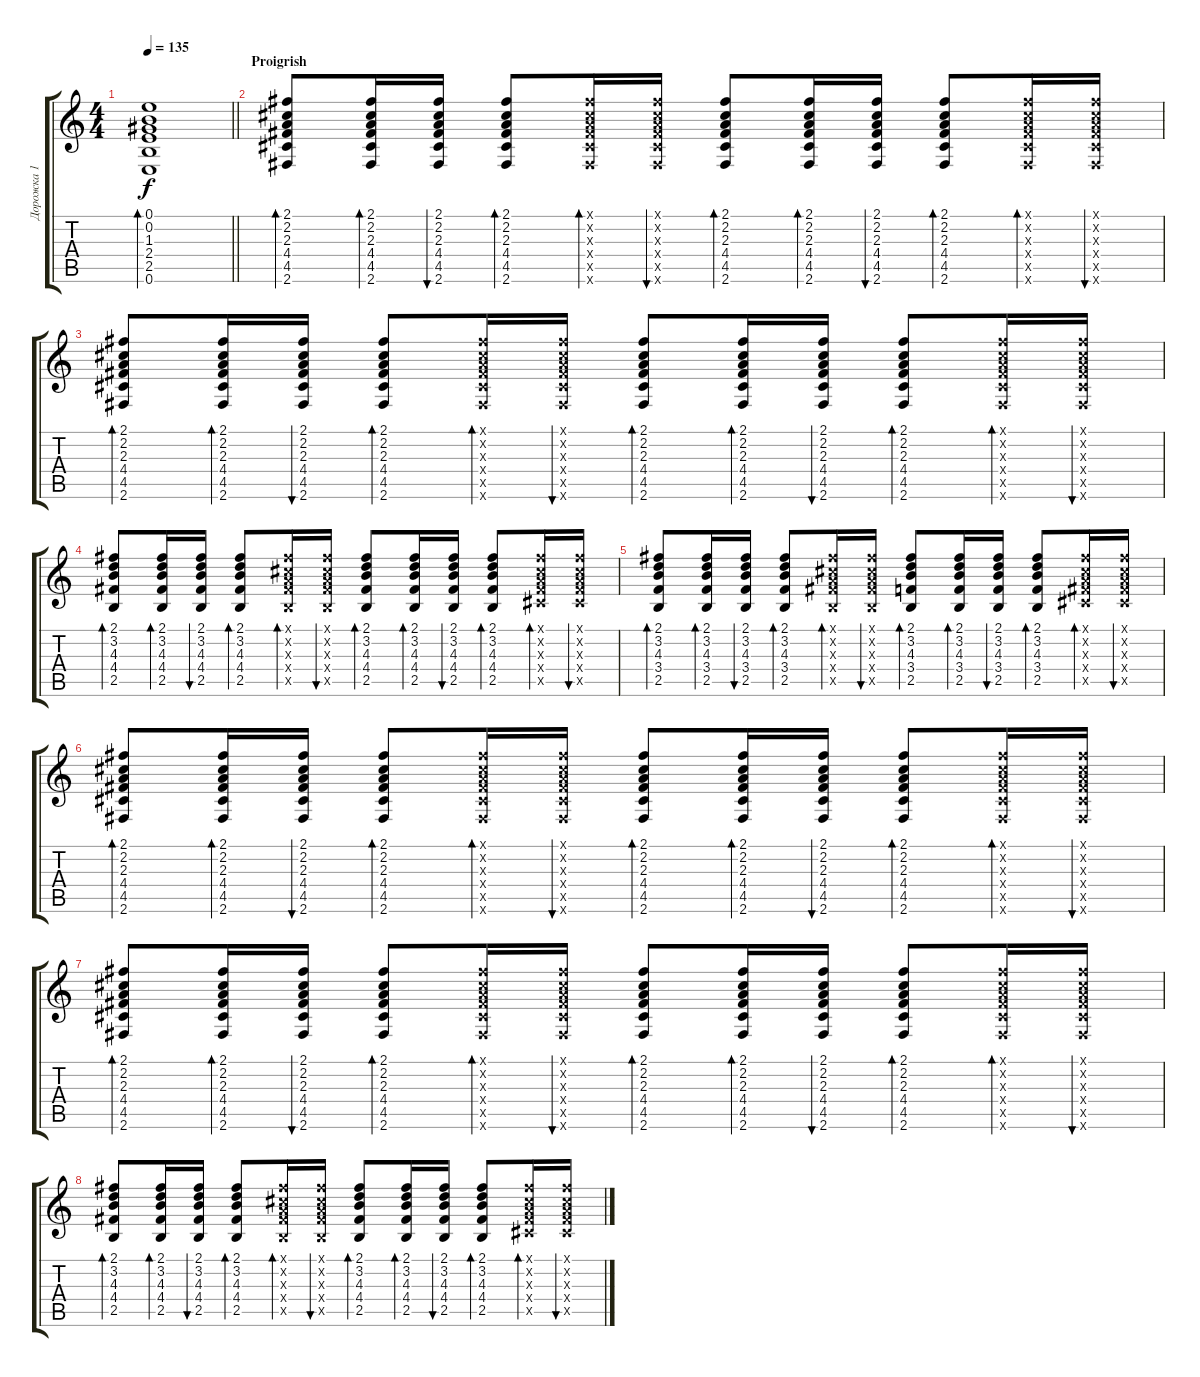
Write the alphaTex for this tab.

\track ("Дорожка 1" "Дорожка 1") {instrument acousticguitarsteel}
\staff {score tabs}
\tuning (E4 B3 G3 D3 A2 E2) {hide}
\ts (4 4)
\tempo 135
\clef g2
\barLineRight lightlight
\ks c
(0.1 0.2 1.3 2.4 2.5 0.6).1{bd 60 dy f} |
\section ("" "Proigrish")
(2.1 2.2 2.3 4.4 4.5 2.6).8{bd 60} (2.1 2.2 2.3 4.4 4.5 2.6).16{bd 60} (2.1 2.2 2.3 4.4 4.5 2.6).16{bu 60} (2.1 2.2 2.3 4.4 4.5 2.6).8{bd 60} (2.1{x} 2.2{x} 2.3{x} 4.4{x} 4.5{x} 2.6{x}).16{bd 60} (2.1{x} 2.2{x} 2.3{x} 4.4{x} 4.5{x} 2.6{x}).16{bu 60} (2.1 2.2 2.3 4.4 4.5 2.6).8{bd 60} (2.1 2.2 2.3 4.4 4.5 2.6).16{bd 60} (2.1 2.2 2.3 4.4 4.5 2.6).16{bu 60} (2.1 2.2 2.3 4.4 4.5 2.6).8{bd 60} (2.1{x} 2.2{x} 2.3{x} 4.4{x} 4.5{x} 2.6{x}).16{bd 60} (2.1{x} 2.2{x} 2.3{x} 4.4{x} 4.5{x} 2.6{x}).16{bu 60} |
(2.1 2.2 2.3 4.4 4.5 2.6).8{bd 60} (2.1 2.2 2.3 4.4 4.5 2.6).16{bd 60} (2.1 2.2 2.3 4.4 4.5 2.6).16{bu 60} (2.1 2.2 2.3 4.4 4.5 2.6).8{bd 60} (2.1{x} 2.2{x} 2.3{x} 4.4{x} 4.5{x} 2.6{x}).16{bd 60} (2.1{x} 2.2{x} 2.3{x} 4.4{x} 4.5{x} 2.6{x}).16{bu 60} (2.1 2.2 2.3 4.4 4.5 2.6).8{bd 60} (2.1 2.2 2.3 4.4 4.5 2.6).16{bd 60} (2.1 2.2 2.3 4.4 4.5 2.6).16{bu 60} (2.1 2.2 2.3 4.4 4.5 2.6).8{bd 60} (2.1{x} 2.2{x} 2.3{x} 4.4{x} 4.5{x} 2.6{x}).16{bd 60} (2.1{x} 2.2{x} 2.3{x} 4.4{x} 4.5{x} 2.6{x}).16{bu 60} |
(2.1 3.2 4.3 4.4 2.5).8{bd 60} (2.1 3.2 4.3 4.4 2.5).16{bd 60} (2.1 3.2 4.3 4.4 2.5).16{bu 60} (2.1 3.2 4.3 4.4 2.5).8{bd 60} (2.1{x} 2.2{x} 2.3{x} 4.4{x} 2.5{x}).16{bd 60} (2.1{x} 2.2{x} 2.3{x} 4.4{x} 2.5{x}).16{bu 60} (2.1 3.2 4.3 4.4 2.5).8{bd 60} (2.1 3.2 4.3 4.4 2.5).16{bd 60} (2.1 3.2 4.3 4.4 2.5).16{bu 60} (2.1 3.2 4.3 4.4 2.5).8{bd 60} (2.1{x} 2.2{x} 2.3{x} 4.4{x} 4.5{x}).16{bd 60} (2.1{x} 2.2{x} 2.3{x} 4.4{x} 4.5{x}).16{bu 60} |
(2.1 3.2 4.3 3.4 2.5).8{bd 60} (2.1 3.2 4.3 3.4 2.5).16{bd 60} (2.1 3.2 4.3 3.4 2.5).16{bu 60} (2.1 3.2 4.3 3.4 2.5).8{bd 60} (2.1{x} 2.2{x} 2.3{x} 4.4{x} 2.5{x}).16{bd 60} (2.1{x} 2.2{x} 2.3{x} 4.4{x} 2.5{x}).16{bu 60} (2.1 3.2 4.3 3.4 2.5).8{bd 60} (2.1 3.2 4.3 3.4 2.5).16{bd 60} (2.1 3.2 4.3 3.4 2.5).16{bu 60} (2.1 3.2 4.3 3.4 2.5).8{bd 60} (2.1{x} 2.2{x} 2.3{x} 4.4{x} 4.5{x}).16{bd 60} (2.1{x} 2.2{x} 2.3{x} 4.4{x} 4.5{x}).16{bu 60} |
(2.1 2.2 2.3 4.4 4.5 2.6).8{bd 60} (2.1 2.2 2.3 4.4 4.5 2.6).16{bd 60} (2.1 2.2 2.3 4.4 4.5 2.6).16{bu 60} (2.1 2.2 2.3 4.4 4.5 2.6).8{bd 60} (2.1{x} 2.2{x} 2.3{x} 4.4{x} 4.5{x} 2.6{x}).16{bd 60} (2.1{x} 2.2{x} 2.3{x} 4.4{x} 4.5{x} 2.6{x}).16{bu 60} (2.1 2.2 2.3 4.4 4.5 2.6).8{bd 60} (2.1 2.2 2.3 4.4 4.5 2.6).16{bd 60} (2.1 2.2 2.3 4.4 4.5 2.6).16{bu 60} (2.1 2.2 2.3 4.4 4.5 2.6).8{bd 60} (2.1{x} 2.2{x} 2.3{x} 4.4{x} 4.5{x} 2.6{x}).16{bd 60} (2.1{x} 2.2{x} 2.3{x} 4.4{x} 4.5{x} 2.6{x}).16{bu 60} |
(2.1 2.2 2.3 4.4 4.5 2.6).8{bd 60} (2.1 2.2 2.3 4.4 4.5 2.6).16{bd 60} (2.1 2.2 2.3 4.4 4.5 2.6).16{bu 60} (2.1 2.2 2.3 4.4 4.5 2.6).8{bd 60} (2.1{x} 2.2{x} 2.3{x} 4.4{x} 4.5{x} 2.6{x}).16{bd 60} (2.1{x} 2.2{x} 2.3{x} 4.4{x} 4.5{x} 2.6{x}).16{bu 60} (2.1 2.2 2.3 4.4 4.5 2.6).8{bd 60} (2.1 2.2 2.3 4.4 4.5 2.6).16{bd 60} (2.1 2.2 2.3 4.4 4.5 2.6).16{bu 60} (2.1 2.2 2.3 4.4 4.5 2.6).8{bd 60} (2.1{x} 2.2{x} 2.3{x} 4.4{x} 4.5{x} 2.6{x}).16{bd 60} (2.1{x} 2.2{x} 2.3{x} 4.4{x} 4.5{x} 2.6{x}).16{bu 60} |
(2.1 3.2 4.3 4.4 2.5).8{bd 60} (2.1 3.2 4.3 4.4 2.5).16{bd 60} (2.1 3.2 4.3 4.4 2.5).16{bu 60} (2.1 3.2 4.3 4.4 2.5).8{bd 60} (2.1{x} 2.2{x} 2.3{x} 4.4{x} 2.5{x}).16{bd 60} (2.1{x} 2.2{x} 2.3{x} 4.4{x} 2.5{x}).16{bu 60} (2.1 3.2 4.3 4.4 2.5).8{bd 60} (2.1 3.2 4.3 4.4 2.5).16{bd 60} (2.1 3.2 4.3 4.4 2.5).16{bu 60} (2.1 3.2 4.3 4.4 2.5).8{bd 60} (2.1{x} 2.2{x} 2.3{x} 4.4{x} 4.5{x}).16{bd 60} (2.1{x} 2.2{x} 2.3{x} 4.4{x} 4.5{x}).16{bu 60}
